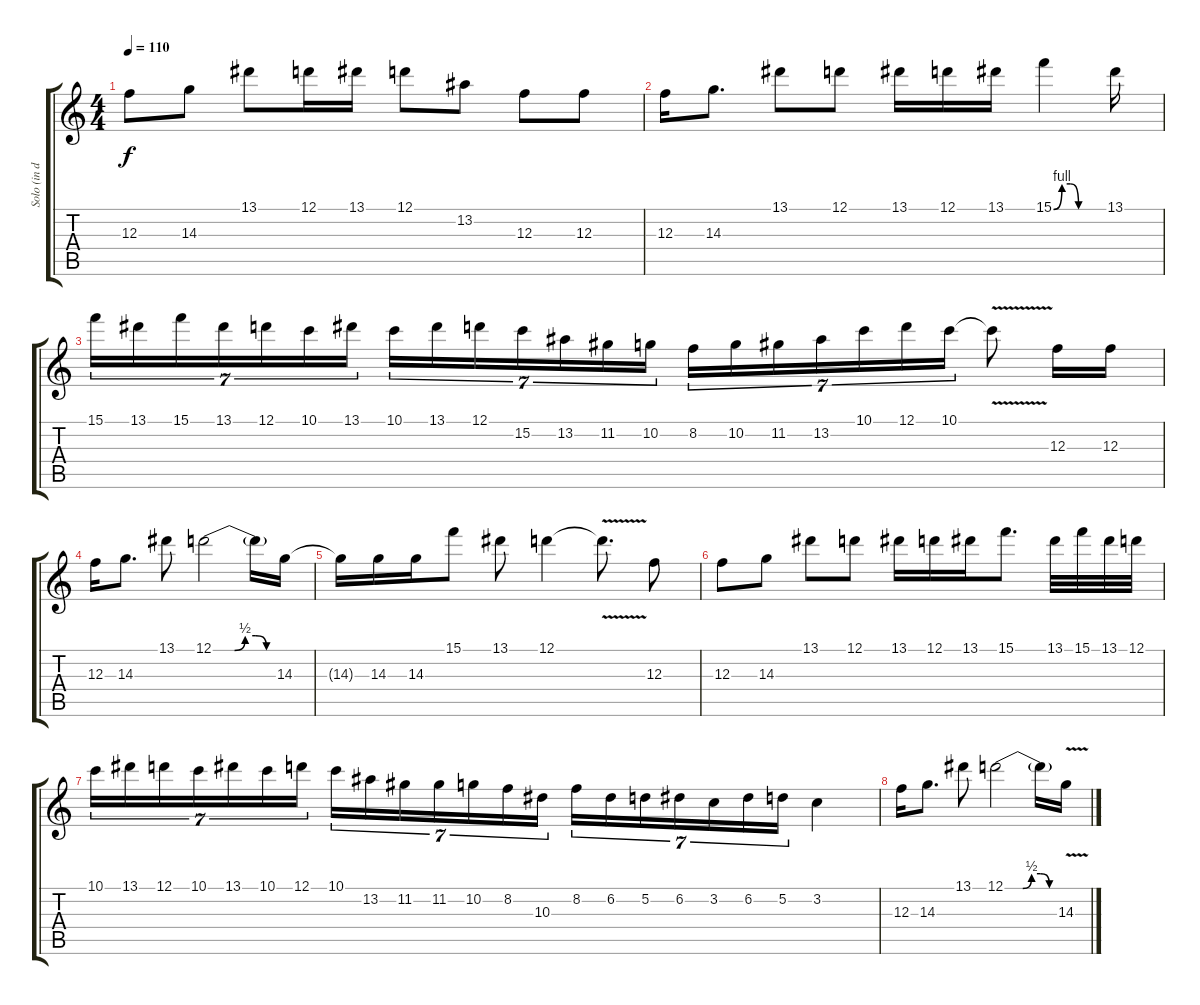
\track ("Solo (in drop C)" "Solo (in d") {instrument distortionguitar}
\staff {score tabs}
\tuning (D4 A3 F3 C3 G2 C2) {hide}
\ts (4 4)
\tempo 110
\clef g2
\ks c
12.3.8{dy f} 14.3.8 13.1.8 12.1.16 13.1.16 12.1.8 13.2.8 12.3.8 12.3.8 |
12.3.16 14.3.8{d} 13.1.8 12.1.8 13.1.16 12.1.16 13.1.16 15.1{be (custom 0 0 10 4 20 4 30 0 60 0)}.4 13.1.16 |
15.1.16{tu (7 4)} 13.1.16{tu (7 4)} 15.1.16{tu (7 4)} 13.1.16{tu (7 4)} 12.1.16{tu (7 4)} 10.1.16{tu (7 4)} 13.1.16{tu (7 4)} 10.1.16{tu (7 4)} 13.1.16{tu (7 4)} 12.1.16{tu (7 4)} 15.2.16{tu (7 4)} 13.2.16{tu (7 4)} 11.2.16{tu (7 4)} 10.2.16{tu (7 4)} 8.2.16{tu (7 4)} 10.2.16{tu (7 4)} 11.2.16{tu (7 4)} 13.2.16{tu (7 4)} 10.1.16{tu (7 4)} 12.1.16{tu (7 4)} 10.1.16{tu (7 4)} 10.1{v t}.8 12.3.16 12.3.16 |
12.3.16 14.3.8{d} 13.1.8 12.1{be (custom 0 0 10 0 20 0 30 2 40 2 50 0 60 0)}.2 12.1{t}.16 14.3.16 |
14.3{t}.16 14.3.16 14.3.16 15.1.8 13.1.8 12.1.4 12.1{v t}.8{d} 12.3.8 |
12.3.8 14.3.8 13.1.8 12.1.8 13.1.16 12.1.16 13.1.16 15.1.8{d} 13.1.32 15.1.32 13.1.32 12.1.32 |
10.1.16{tu (7 4)} 13.1.16{tu (7 4)} 12.1.16{tu (7 4)} 10.1.16{tu (7 4)} 13.1.16{tu (7 4)} 10.1.16{tu (7 4)} 12.1.16{tu (7 4)} 10.1.16{tu (7 4)} 13.2.16{tu (7 4)} 11.2.16{tu (7 4)} 11.2.16{tu (7 4)} 10.2.16{tu (7 4)} 8.2.16{tu (7 4)} 10.3.16{tu (7 4)} 8.2.16{tu (7 4)} 6.2.16{tu (7 4)} 5.2.16{tu (7 4)} 6.2.16{tu (7 4)} 3.2.16{tu (7 4)} 6.2.16{tu (7 4)} 5.2.16{tu (7 4)} 3.2.4 |
12.3.16 14.3.8{d} 13.1.8 12.1{be (custom 0 0 10 0 20 0 30 2 40 2 50 0 60 0)}.2 12.1{t}.16 14.3{v}.16
